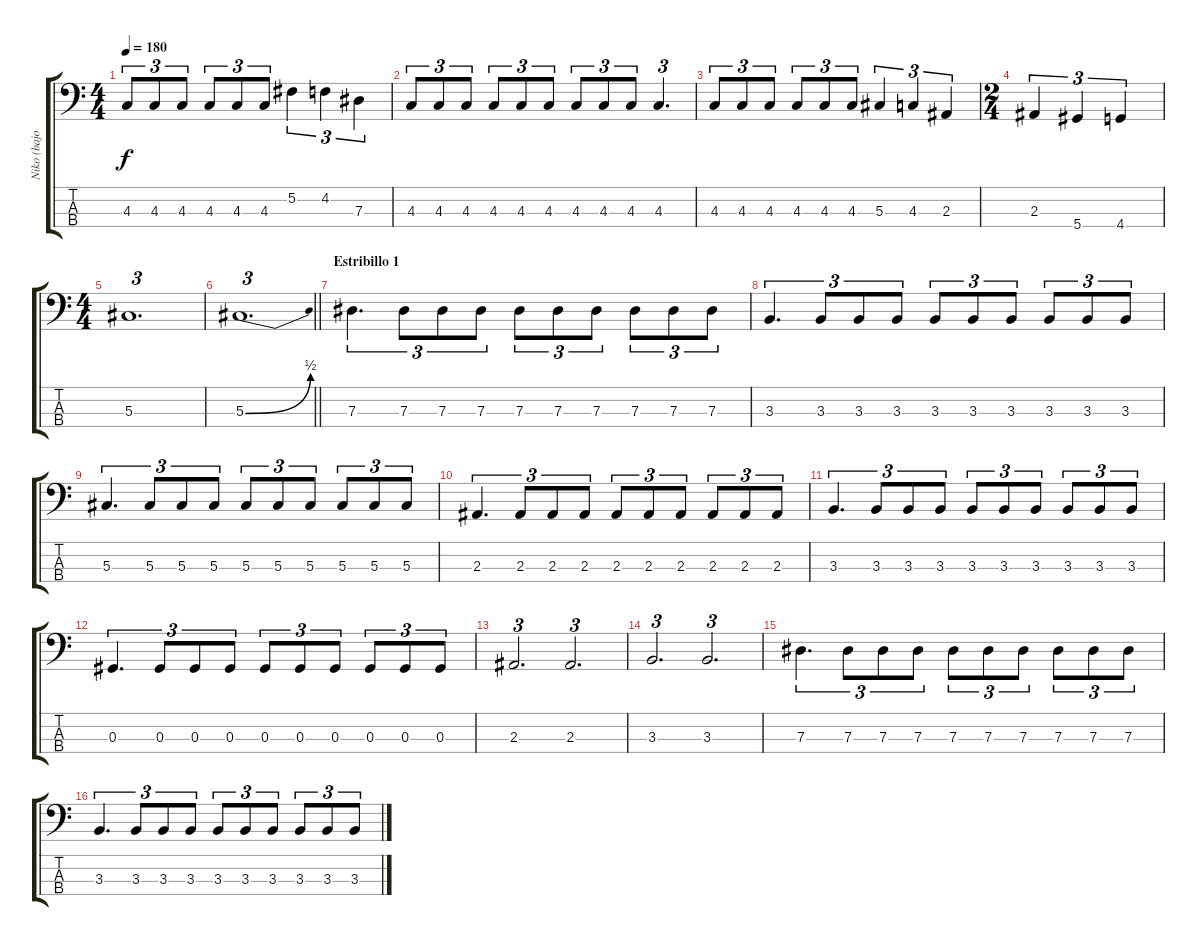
\track ("Niko (bajo)" "Niko (bajo") {instrument electricbassfinger}
\staff {score tabs}
\tuning (Gb2 Db2 Ab1 Eb1) {hide}
\ts (4 4)
\tempo 180
\clef f4
\ks c
4.3.8{tu (3 2) dy f} 4.3.8{tu (3 2)} 4.3.8{tu (3 2)} 4.3.8{tu (3 2)} 4.3.8{tu (3 2)} 4.3.8{tu (3 2)} 5.2.4{tu (3 2)} 4.2.4{tu (3 2)} 7.3.4{tu (3 2)} |
4.3.8{tu (3 2)} 4.3.8{tu (3 2)} 4.3.8{tu (3 2)} 4.3.8{tu (3 2)} 4.3.8{tu (3 2)} 4.3.8{tu (3 2)} 4.3.8{tu (3 2)} 4.3.8{tu (3 2)} 4.3.8{tu (3 2)} 4.3.4{d tu (3 2)} |
4.3.8{tu (3 2)} 4.3.8{tu (3 2)} 4.3.8{tu (3 2)} 4.3.8{tu (3 2)} 4.3.8{tu (3 2)} 4.3.8{tu (3 2)} 5.3.4{tu (3 2)} 4.3.4{tu (3 2)} 2.3.4{tu (3 2)} |
\ts (2 4)
2.3.4{tu (3 2)} 5.4.4{tu (3 2)} 4.4.4{tu (3 2)} |
\ts (4 4)
5.3.1{d tu (3 2)} |
\barLineRight lightlight
5.3{be (bend 0 0 60 2)}.1{d tu (3 2)} |
\section ("" "Estribillo 1")
7.3.4{d tu (3 2)} 7.3.8{tu (3 2)} 7.3.8{tu (3 2)} 7.3.8{tu (3 2)} 7.3.8{tu (3 2)} 7.3.8{tu (3 2)} 7.3.8{tu (3 2)} 7.3.8{tu (3 2)} 7.3.8{tu (3 2)} 7.3.8{tu (3 2)} |
3.3.4{d tu (3 2)} 3.3.8{tu (3 2)} 3.3.8{tu (3 2)} 3.3.8{tu (3 2)} 3.3.8{tu (3 2)} 3.3.8{tu (3 2)} 3.3.8{tu (3 2)} 3.3.8{tu (3 2)} 3.3.8{tu (3 2)} 3.3.8{tu (3 2)} |
5.3.4{d tu (3 2)} 5.3.8{tu (3 2)} 5.3.8{tu (3 2)} 5.3.8{tu (3 2)} 5.3.8{tu (3 2)} 5.3.8{tu (3 2)} 5.3.8{tu (3 2)} 5.3.8{tu (3 2)} 5.3.8{tu (3 2)} 5.3.8{tu (3 2)} |
2.3.4{d tu (3 2)} 2.3.8{tu (3 2)} 2.3.8{tu (3 2)} 2.3.8{tu (3 2)} 2.3.8{tu (3 2)} 2.3.8{tu (3 2)} 2.3.8{tu (3 2)} 2.3.8{tu (3 2)} 2.3.8{tu (3 2)} 2.3.8{tu (3 2)} |
3.3.4{d tu (3 2)} 3.3.8{tu (3 2)} 3.3.8{tu (3 2)} 3.3.8{tu (3 2)} 3.3.8{tu (3 2)} 3.3.8{tu (3 2)} 3.3.8{tu (3 2)} 3.3.8{tu (3 2)} 3.3.8{tu (3 2)} 3.3.8{tu (3 2)} |
0.3.4{d tu (3 2)} 0.3.8{tu (3 2)} 0.3.8{tu (3 2)} 0.3.8{tu (3 2)} 0.3.8{tu (3 2)} 0.3.8{tu (3 2)} 0.3.8{tu (3 2)} 0.3.8{tu (3 2)} 0.3.8{tu (3 2)} 0.3.8{tu (3 2)} |
2.3.2{d tu (3 2)} 2.3.2{d tu (3 2)} |
3.3.2{d tu (3 2)} 3.3.2{d tu (3 2)} |
7.3.4{d tu (3 2)} 7.3.8{tu (3 2)} 7.3.8{tu (3 2)} 7.3.8{tu (3 2)} 7.3.8{tu (3 2)} 7.3.8{tu (3 2)} 7.3.8{tu (3 2)} 7.3.8{tu (3 2)} 7.3.8{tu (3 2)} 7.3.8{tu (3 2)} |
3.3.4{d tu (3 2)} 3.3.8{tu (3 2)} 3.3.8{tu (3 2)} 3.3.8{tu (3 2)} 3.3.8{tu (3 2)} 3.3.8{tu (3 2)} 3.3.8{tu (3 2)} 3.3.8{tu (3 2)} 3.3.8{tu (3 2)} 3.3.8{tu (3 2)}
